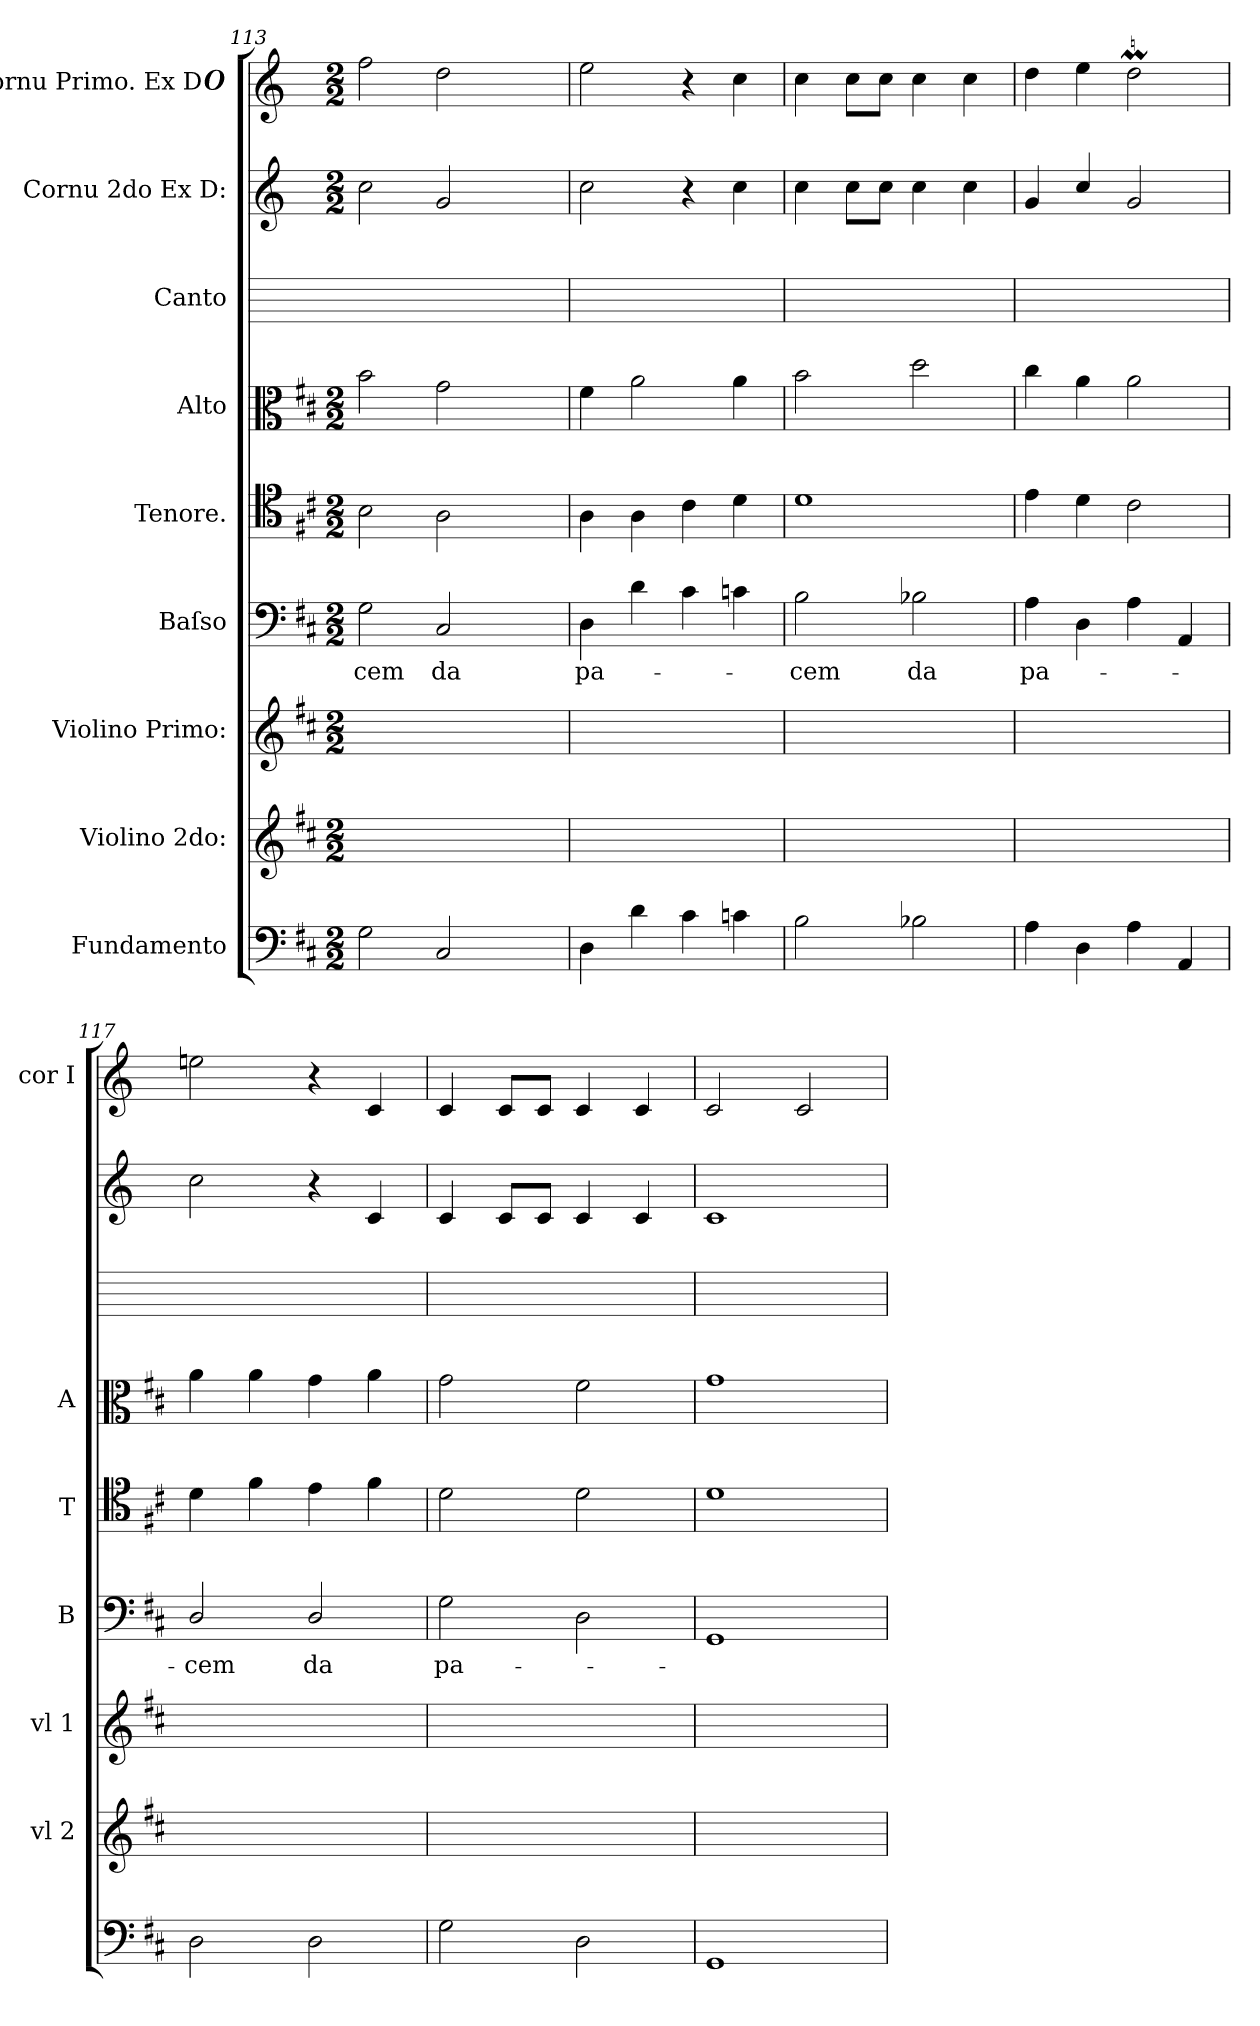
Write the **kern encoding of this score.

**kern	**kern	**kern	**kern	**text	**kern	**kern	**kern	**kern	**kern
*part9	*part8	*part7	*part6	*part6	*part5	*part4	*part3	*part2	*part1
*staff9	*staff8	*staff7	*staff6	*staff6	*staff5	*staff4	*staff3	*staff2	*staff1
*I"Fundamento	*I"Violino 2do:	*I"Violino Primo:	*I"Baſso	*	*I"Tenore.	*I"Alto	*I"Canto	*I"Cornu 2do Ex D:	*I"Cornu Primo. Ex D#
*	*I'vl 2	*I'vl 1	*I'B	*	*I'T	*I'A	*	*	*I'cor I
*clefF4	*clefG2	*clefG2	*clefF4	*	*clefC4	*clefC3	*	*clefG2	*clefG2
*	*	*	*	*	*	*	*	*ITrd-1c-2	*ITrd-1c-2
*k[f#c#]	*k[f#c#]	*k[f#c#]	*k[f#c#]	*	*k[f#c#]	*k[f#c#]	*	*k[f#c#]	*k[f#c#]
*D:	*D:	*D:	*D:	*	*D:	*D:	*	*D:	*D:
*M2/2	*M2/2	*M2/2	*M2/2	*	*M2/2	*M2/2	*	*M2/2	*M2/2
=113	=113	=113	=113	=113	=113	=113	=113	=113	=113
2G\	2dd\yy	2bb\yy	2G\	-cem	2B\	2b\	1ryy	2dd\	2gg\
2C#/	2ee\yy	8aa\Lyy	2C#/	da	2A\	2g\	.	2a/	2ee\
.	.	8gg\yy	.	.	.	.	.	.	.
.	.	8ff#\yy	.	.	.	.	.	.	.
.	.	8ee\Jyy	.	.	.	.	.	.	.
=114	=114	=114	=114	=114	=114	=114	=114	=114	=114
4D\	4dd\yy	4ff#\yy	4D\	pa-	4A\	4f#\	1ryy	2dd\	2ff#\
4d\	2a/yy	4ff#\yy	4d\	.	4A\	2a\	.	.	.
4c#\	.	4ee\yy	4c#\	.	4c#\	.	.	4r	4r
4cn\	4dd\yy	4ff#\yy	4cn\	.	4d\	4a\	.	4dd\	4dd\
=115	=115	=115	=115	=115	=115	=115	=115	=115	=115
2B\	1ddyy	2gg\yy	2B\	-cem	1d	2b\	1ryy	4dd\	4dd\
.	.	.	.	.	.	.	.	8dd\L	8dd\L
.	.	.	.	.	.	.	.	8dd\J	8dd\J
2B-X\	.	2gg#X\yy	2B-X\	da	.	2dd\	.	4dd\	4dd\
.	.	.	.	.	.	.	.	4dd\	4dd\
=116	=116	=116	=116	=116	=116	=116	=116	=116	=116
4A\	4cc#\yy	4aa\yy	4A\	pa-	4e\	4cc#\	1ryy	4a/	4ee\
4D\	4dd\yy	4ff#\yy	4D\	.	4d\	4a\	.	4dd/	4ff#\
4A\	2cc#\yy	2ee\yy	4A\	.	2c#\	2a\	.	2a/	2eem\
4AA/	.	.	4AA/	.	.	.	.	.	.
=117	=117	=117	=117	=117	=117	=117	=117	=117	=117
2D\	4dd\yy	4dd\yy	2D/	-cem	4d\	4a\	1ryy	2dd\	2ff#X\
.	4f#/yy	4dd\yy	.	.	4f#\	4a\	.	.	.
2D\	4e/yy	4cc#\yy	2D/	da	4e\	4g\	.	4r	4r
.	4f#/yy	4ccn\yy	.	.	4f#\	4a\	.	4d/	4d/
=118	=118	=118	=118	=118	=118	=118	=118	=118	=118
2G\	2g/yy	2b/yy	2G\	pa-	2d\	2g\	1ryy	4d/	4d/
.	.	.	.	.	.	.	.	8d/L	8d/L
.	.	.	.	.	.	.	.	8d/J	8d/J
2D\	2f#/yy	2a/yy	2D\	.	2d\	2f#\	.	4d/	4d/
.	.	.	.	.	.	.	.	4d/	4d/
=119	=119	=119	=119	=119	=119	=119	=119	=119	=119
1GG	1gyy	1byy	1GG	.	1d	1g	1ryy	1d	2d/
.	.	.	.	.	.	.	.	.	2d/
=	=	=	=	=	=	=	=	=	=
*-	*-	*-	*-	*-	*-	*-	*-	*-	*-
